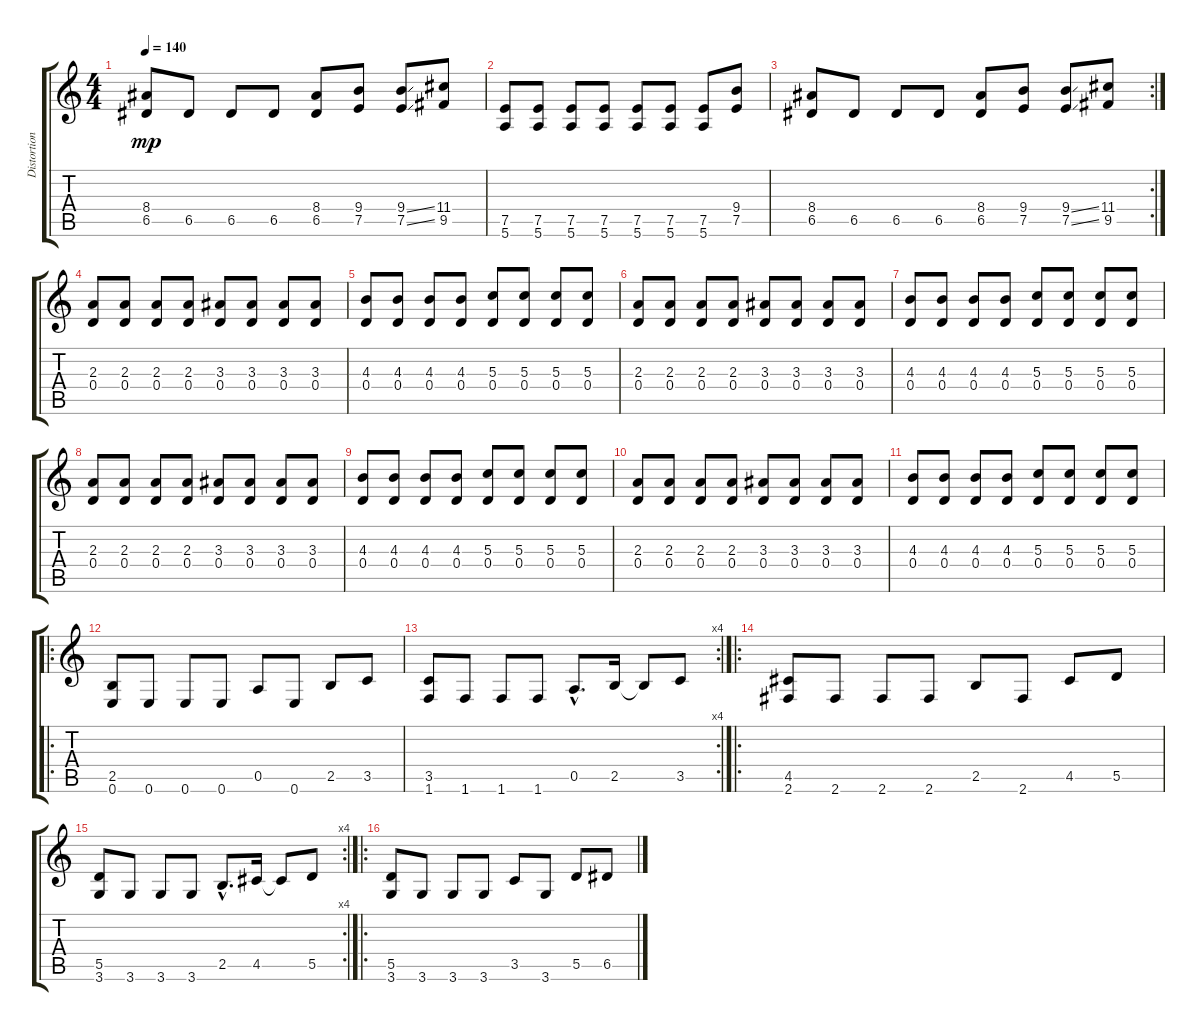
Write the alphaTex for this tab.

\track ("Distortion Guitar 1" "Distortion") {instrument distortionguitar}
\staff {score tabs}
\tuning (E4 B3 G3 D3 A2 E2) {hide}
\ts (4 4)
\tempo 140
\clef g2
\ks c
(8.4 6.5).8{dy mp} 6.5.8 6.5.8 6.5.8 (8.4 6.5).8 (9.4 7.5).8 (9.4{ss} 7.5{ss}).8 (11.4 9.5).8 |
(7.5 5.6).8 (7.5 5.6).8 (7.5 5.6).8 (7.5 5.6).8 (7.5 5.6).8 (7.5 5.6).8 (7.5 5.6).8 (9.4 7.5).8 |
\rc 2
(8.4 6.5).8 6.5.8 6.5.8 6.5.8 (8.4 6.5).8 (9.4 7.5).8 (9.4{ss} 7.5{ss}).8 (11.4 9.5).8 |
(2.3 0.4).8 (2.3 0.4).8 (2.3 0.4).8 (2.3 0.4).8 (3.3 0.4).8 (3.3 0.4).8 (3.3 0.4).8 (3.3 0.4).8 |
(4.3 0.4).8 (4.3 0.4).8 (4.3 0.4).8 (4.3 0.4).8 (5.3 0.4).8 (5.3 0.4).8 (5.3 0.4).8 (5.3 0.4).8 |
(2.3 0.4).8 (2.3 0.4).8 (2.3 0.4).8 (2.3 0.4).8 (3.3 0.4).8 (3.3 0.4).8 (3.3 0.4).8 (3.3 0.4).8 |
(4.3 0.4).8 (4.3 0.4).8 (4.3 0.4).8 (4.3 0.4).8 (5.3 0.4).8 (5.3 0.4).8 (5.3 0.4).8 (5.3 0.4).8 |
(2.3 0.4).8 (2.3 0.4).8 (2.3 0.4).8 (2.3 0.4).8 (3.3 0.4).8 (3.3 0.4).8 (3.3 0.4).8 (3.3 0.4).8 |
(4.3 0.4).8 (4.3 0.4).8 (4.3 0.4).8 (4.3 0.4).8 (5.3 0.4).8 (5.3 0.4).8 (5.3 0.4).8 (5.3 0.4).8 |
(2.3 0.4).8 (2.3 0.4).8 (2.3 0.4).8 (2.3 0.4).8 (3.3 0.4).8 (3.3 0.4).8 (3.3 0.4).8 (3.3 0.4).8 |
(4.3 0.4).8 (4.3 0.4).8 (4.3 0.4).8 (4.3 0.4).8 (5.3 0.4).8 (5.3 0.4).8 (5.3 0.4).8 (5.3 0.4).8 |
\ro
(2.5 0.6).8 0.6.8 0.6.8 0.6.8 0.5.8 0.6.8 2.5.8 3.5.8 |
\rc 4
(3.5 1.6).8 1.6.8 1.6.8 1.6.8 0.5{hac}.8{d} 2.5.16 2.5{t}.8 3.5.8 |
\ro
(4.5 2.6).8 2.6.8 2.6.8 2.6.8 2.5.8 2.6.8 4.5.8 5.5.8 |
\rc 4
(5.5 3.6).8 3.6.8 3.6.8 3.6.8 2.5{hac}.8{d} 4.5.16 4.5{t}.8 5.5.8 |
\ro
(5.5 3.6).8 3.6.8 3.6.8 3.6.8 3.5.8 3.6.8 5.5.8 6.5.8
